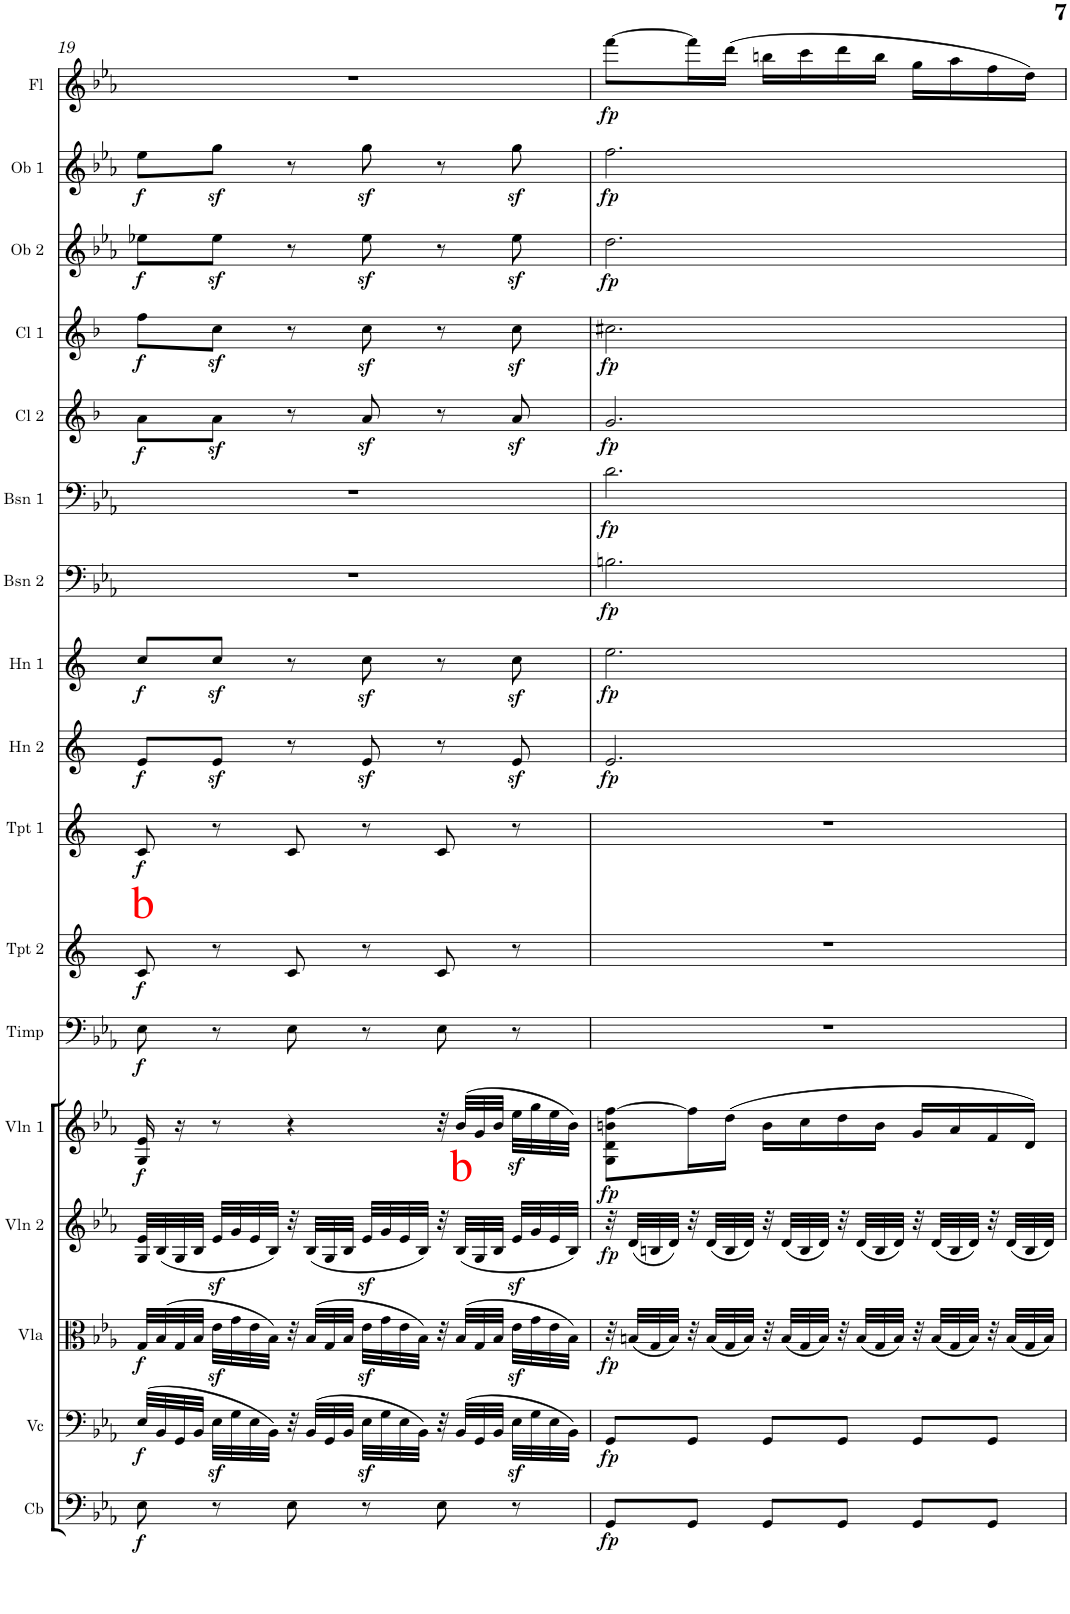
**kern	**dynam	**kern	**dynam	**kern	**dynam	**kern	**dynam	**kern	**text	**dynam	**kern	**dynam	**kern	**dynam	**kern	**text	**dynam	**kern	**dynam	**kern	**dynam	**kern	**dynam	**kern	**dynam	**kern	**dynam	**kern	**dynam	**kern	**dynam	**kern	**dynam	**kern	**dynam
*part17	*part17	*part16	*part16	*part15	*part15	*part14	*part14	*part13	*part13	*part13	*part12	*part12	*part11	*part11	*part10	*part10	*part10	*part9	*part9	*part8	*part8	*part7	*part7	*part6	*part6	*part5	*part5	*part4	*part4	*part3	*part3	*part2	*part2	*part1	*part1
*staff17	*staff17	*staff16	*staff16	*staff15	*staff15	*staff14	*staff14	*staff13	*staff13	*staff13	*staff12	*staff12	*staff11	*staff11	*staff10	*staff10	*staff10	*staff9	*staff9	*staff8	*staff8	*staff7	*staff7	*staff6	*staff6	*staff5	*staff5	*staff4	*staff4	*staff3	*staff3	*staff2	*staff2	*staff1	*staff1
*I"Contrabass	*	*I"Violoncello	*	*I"Viola	*	*I"Violin 2	*	*I"Violin 1	*	*	*I"Timpani	*	*I"Eb Trumpet 2	*	*I"Eb Trumpet 1	*	*	*I"Eb Horn 2	*	*I"Eb Horn 1	*	*I"Bassoon 2	*	*I"Bassoon 1	*	*I"Bb Clarinet 2	*	*I"Bb Clarinet 1	*	*I"Oboe 2	*	*I"Oboe 1	*	*I"Flute	*
*I'Cb	*	*I'Vc	*	*I'Vla	*	*I'Vln 2	*	*I'Vln 1	*	*	*I'Timp	*	*I'Tpt 2	*	*I'Tpt 1	*	*	*I'Hn 2	*	*I'Hn 1	*	*I'Bsn 2	*	*I'Bsn 1	*	*I'Cl 2	*	*I'Cl 1	*	*I'Ob 2	*	*I'Ob 1	*	*I'Fl	*
!!LO:PB:g=z
*clefF4	*	*clefF4	*	*clefC3	*	*clefG2	*	*clefG2	*	*	*clefF4	*	*clefG2	*	*clefG2	*	*	*clefG2	*	*clefG2	*	*clefF4	*	*clefF4	*	*clefG2	*	*clefG2	*	*clefG2	*	*clefG2	*	*clefG2	*
*Trd7c12	*	*	*	*	*	*	*	*	*	*	*	*	*Trd-2c-3	*	*Trd-2c-3	*	*	*Trd5c9	*	*Trd5c9	*	*	*	*	*	*Trd1c2	*	*Trd1c2	*	*	*	*	*	*	*
*k[b-e-a-]	*	*k[b-e-a-]	*	*k[b-e-a-]	*	*k[b-e-a-]	*	*k[b-e-a-]	*	*	*k[b-e-a-]	*	*k[]	*	*k[]	*	*	*k[]	*	*k[]	*	*k[b-e-a-]	*	*k[b-e-a-]	*	*k[b-]	*	*k[b-]	*	*k[b-e-a-]	*	*k[b-e-a-]	*	*k[b-e-a-]	*
*M3/4	*	*M3/4	*	*M3/4	*	*M3/4	*	*M3/4	*	*	*M3/4	*	*M3/4	*	*M3/4	*	*	*M3/4	*	*M3/4	*	*M3/4	*	*M3/4	*	*M3/4	*	*M3/4	*	*M3/4	*	*M3/4	*	*M3/4	*
=19	=19	=19	=19	=19	=19	=19	=19	=19	=19	=19	=19	=19	=19	=19	=19	=19	=19	=19	=19	=19	=19	=19	=19	=19	=19	=19	=19	=19	=19	=19	=19	=19	=19	=19	=19
!	!LO:DY:b	!	!LO:DY:b	!	!LO:DY:b	!	!	!	!	!LO:DY:b	!	!LO:DY:b	!	!LO:DY:b	!	!LO:LY:b:color=#FF0000	!LO:DY:b	!	!LO:DY:b	!	!LO:DY:b	!	!	!	!	!	!LO:DY:b	!	!LO:DY:b	!	!LO:DY:b	!	!LO:DY:b	!	!
8E-\	f	(32E-/LLL	f	32G/LLL	f	32G/ 32e-/LLL	.	16G/ 16e-/	.	f	8E-\	f	8c/	f	8c/	b	f	8e/L	f	8cc/L	f	2.r	.	2.r	.	8a\L	f	8ff\L	f	8ee-X\L	f	8ee-\L	f	2.r	.
.	.	32BB-/	.	(32B-/	.	(32B-/	.	.	.	.	.	.	.	.	.	.	.	.	.	.	.	.	.	.	.	.	.	.	.	.	.	.	.	.	.
.	.	32GG/	.	32G/	.	32G/	.	16r	.	.	.	.	.	.	.	.	.	.	.	.	.	.	.	.	.	.	.	.	.	.	.	.	.	.	.
.	.	32BB-/JJJ	.	32B-/JJJ	.	32B-/JJJ	.	.	.	.	.	.	.	.	.	.	.	.	.	.	.	.	.	.	.	.	.	.	.	.	.	.	.	.	.
8r	.	32E-z<\LLL	.	32e-z<\LLL	.	32e-z</LLL	.	8r	.	.	8r	.	8r	.	8r	.	.	8ez</J	.	8ccz</J	.	.	.	.	.	8az<\J	.	8ccz<\J	.	8ee-z<\J	.	8ggz<\J	.	.	.
.	.	32G\	.	32g\	.	32g/	.	.	.	.	.	.	.	.	.	.	.	.	.	.	.	.	.	.	.	.	.	.	.	.	.	.	.	.	.
.	.	32E-\	.	32e-\	.	32e-/	.	.	.	.	.	.	.	.	.	.	.	.	.	.	.	.	.	.	.	.	.	.	.	.	.	.	.	.	.
.	.	32BB-\JJJ)	.	32B-\JJJ)	.	32B-/JJJ)	.	.	.	.	.	.	.	.	.	.	.	.	.	.	.	.	.	.	.	.	.	.	.	.	.	.	.	.	.
8E-\	.	32r	.	32r	.	32r	.	4r	.	.	8E-\	.	8c/	.	8c/	.	.	8r	.	8r	.	.	.	.	.	8r	.	8r	.	8r	.	8r	.	.	.
.	.	(32BB-/LLL	.	(32B-/LLL	.	(32B-/LLL	.	.	.	.	.	.	.	.	.	.	.	.	.	.	.	.	.	.	.	.	.	.	.	.	.	.	.	.	.
.	.	32GG/	.	32G/	.	32G/	.	.	.	.	.	.	.	.	.	.	.	.	.	.	.	.	.	.	.	.	.	.	.	.	.	.	.	.	.
.	.	32BB-/JJJ	.	32B-/JJJ	.	32B-/JJJ	.	.	.	.	.	.	.	.	.	.	.	.	.	.	.	.	.	.	.	.	.	.	.	.	.	.	.	.	.
8r	.	32E-z<\LLL	.	32e-z<\LLL	.	32e-z</LLL	.	.	.	.	8r	.	8r	.	8r	.	.	8ez</	.	8ccz<\	.	.	.	.	.	8az</	.	8ccz<\	.	8ee-z<\	.	8ggz<\	.	.	.
.	.	32G\	.	32g\	.	32g/	.	.	.	.	.	.	.	.	.	.	.	.	.	.	.	.	.	.	.	.	.	.	.	.	.	.	.	.	.
.	.	32E-\	.	32e-\	.	32e-/	.	.	.	.	.	.	.	.	.	.	.	.	.	.	.	.	.	.	.	.	.	.	.	.	.	.	.	.	.
.	.	32BB-\JJJ)	.	32B-\JJJ)	.	32B-/JJJ)	.	.	.	.	.	.	.	.	.	.	.	.	.	.	.	.	.	.	.	.	.	.	.	.	.	.	.	.	.
8E-\	.	32r	.	32r	.	32r	.	32r	.	.	8E-\	.	8c/	.	8c/	.	.	8r	.	8r	.	.	.	.	.	8r	.	8r	.	8r	.	8r	.	.	.
!	!	!	!	!	!	!	!	!	!LO:LY:b:color=#FF0000	!	!	!	!	!	!	!	!	!	!	!	!	!	!	!	!	!	!	!	!	!	!	!	!	!	!
.	.	(32BB-/LLL	.	(32B-/LLL	.	(32B-/LLL	.	(32b-/LLL	b	.	.	.	.	.	.	.	.	.	.	.	.	.	.	.	.	.	.	.	.	.	.	.	.	.	.
.	.	32GG/	.	32G/	.	32G/	.	32g/	.	.	.	.	.	.	.	.	.	.	.	.	.	.	.	.	.	.	.	.	.	.	.	.	.	.	.
.	.	32BB-/JJJ	.	32B-/JJJ	.	32B-/JJJ	.	32b-/JJJ	.	.	.	.	.	.	.	.	.	.	.	.	.	.	.	.	.	.	.	.	.	.	.	.	.	.	.
8r	.	32E-z<\LLL	.	32e-z<\LLL	.	32e-z</LLL	.	32ee-z<\LLL	.	.	8r	.	8r	.	8r	.	.	8ez</	.	8ccz<\	.	.	.	.	.	8az</	.	8ccz<\	.	8ee-z<\	.	8ggz<\	.	.	.
.	.	32G\	.	32g\	.	32g/	.	32gg\	.	.	.	.	.	.	.	.	.	.	.	.	.	.	.	.	.	.	.	.	.	.	.	.	.	.	.
.	.	32E-\	.	32e-\	.	32e-/	.	32ee-\	.	.	.	.	.	.	.	.	.	.	.	.	.	.	.	.	.	.	.	.	.	.	.	.	.	.	.
.	.	32BB-\JJJ)	.	32B-\JJJ)	.	32B-/JJJ)	.	32b-\JJJ)	.	.	.	.	.	.	.	.	.	.	.	.	.	.	.	.	.	.	.	.	.	.	.	.	.	.	.
=20	=20	=20	=20	=20	=20	=20	=20	=20	=20	=20	=20	=20	=20	=20	=20	=20	=20	=20	=20	=20	=20	=20	=20	=20	=20	=20	=20	=20	=20	=20	=20	=20	=20	=20	=20
!	!LO:DY:b	!	!LO:DY:b	!	!LO:DY:b	!	!LO:DY:b	!	!	!LO:DY:b	!	!	!	!	!	!	!	!	!LO:DY:b	!	!LO:DY:b	!	!LO:DY:b	!	!LO:DY:b	!	!LO:DY:b	!	!LO:DY:b	!	!LO:DY:b	!	!LO:DY:b	!	!LO:DY:b
8GG/L	fp	8GG/L	fp	32r	fp	32r	fp	8G\ 8d\ 8bn\ [8ff\L	.	fp	2.r	.	2.r	.	2.r	.	.	2.e/	fp	2.ee\	fp	2.Bn\	fp	2.d\	fp	2.g/	fp	2.cc#X\	fp	2.dd\	fp	2.ff\	fp	[8fff\L	fp
.	.	.	.	(32Bn/LLL	.	(32d/LLL	.	.	.	.	.	.	.	.	.	.	.	.	.	.	.	.	.	.	.	.	.	.	.	.	.	.	.	.	.
.	.	.	.	32G/	.	32Bn/	.	.	.	.	.	.	.	.	.	.	.	.	.	.	.	.	.	.	.	.	.	.	.	.	.	.	.	.	.
.	.	.	.	32B/JJJ)	.	32d/JJJ)	.	.	.	.	.	.	.	.	.	.	.	.	.	.	.	.	.	.	.	.	.	.	.	.	.	.	.	.	.
8GG/J	.	8GG/J	.	32r	.	32r	.	16ff\L]	.	.	.	.	.	.	.	.	.	.	.	.	.	.	.	.	.	.	.	.	.	.	.	.	.	16fff\L]	.
.	.	.	.	(32B/LLL	.	(32d/LLL	.	.	.	.	.	.	.	.	.	.	.	.	.	.	.	.	.	.	.	.	.	.	.	.	.	.	.	.	.
.	.	.	.	32G/	.	32B/	.	(16dd\JJ	.	.	.	.	.	.	.	.	.	.	.	.	.	.	.	.	.	.	.	.	.	.	.	.	.	(16ddd\JJ	.
.	.	.	.	32B/JJJ)	.	32d/JJJ)	.	.	.	.	.	.	.	.	.	.	.	.	.	.	.	.	.	.	.	.	.	.	.	.	.	.	.	.	.
8GG/L	.	8GG/L	.	32r	.	32r	.	16b\LL	.	.	.	.	.	.	.	.	.	.	.	.	.	.	.	.	.	.	.	.	.	.	.	.	.	16bbn\LL	.
.	.	.	.	(32B/LLL	.	(32d/LLL	.	.	.	.	.	.	.	.	.	.	.	.	.	.	.	.	.	.	.	.	.	.	.	.	.	.	.	.	.
.	.	.	.	32G/	.	32B/	.	16cc\	.	.	.	.	.	.	.	.	.	.	.	.	.	.	.	.	.	.	.	.	.	.	.	.	.	16ccc\	.
.	.	.	.	32B/JJJ)	.	32d/JJJ)	.	.	.	.	.	.	.	.	.	.	.	.	.	.	.	.	.	.	.	.	.	.	.	.	.	.	.	.	.
8GG/J	.	8GG/J	.	32r	.	32r	.	16dd\	.	.	.	.	.	.	.	.	.	.	.	.	.	.	.	.	.	.	.	.	.	.	.	.	.	16ddd\	.
.	.	.	.	(32B/LLL	.	(32d/LLL	.	.	.	.	.	.	.	.	.	.	.	.	.	.	.	.	.	.	.	.	.	.	.	.	.	.	.	.	.
.	.	.	.	32G/	.	32B/	.	16b\JJ	.	.	.	.	.	.	.	.	.	.	.	.	.	.	.	.	.	.	.	.	.	.	.	.	.	16bb\JJ	.
.	.	.	.	32B/JJJ)	.	32d/JJJ)	.	.	.	.	.	.	.	.	.	.	.	.	.	.	.	.	.	.	.	.	.	.	.	.	.	.	.	.	.
8GG/L	.	8GG/L	.	32r	.	32r	.	16g/LL	.	.	.	.	.	.	.	.	.	.	.	.	.	.	.	.	.	.	.	.	.	.	.	.	.	16gg\LL	.
.	.	.	.	(32B/LLL	.	(32d/LLL	.	.	.	.	.	.	.	.	.	.	.	.	.	.	.	.	.	.	.	.	.	.	.	.	.	.	.	.	.
.	.	.	.	32G/	.	32B/	.	16a-/	.	.	.	.	.	.	.	.	.	.	.	.	.	.	.	.	.	.	.	.	.	.	.	.	.	16aa-\	.
.	.	.	.	32B/JJJ)	.	32d/JJJ)	.	.	.	.	.	.	.	.	.	.	.	.	.	.	.	.	.	.	.	.	.	.	.	.	.	.	.	.	.
8GG/J	.	8GG/J	.	32r	.	32r	.	16f/	.	.	.	.	.	.	.	.	.	.	.	.	.	.	.	.	.	.	.	.	.	.	.	.	.	16ff\	.
.	.	.	.	(32B/LLL	.	(32d/LLL	.	.	.	.	.	.	.	.	.	.	.	.	.	.	.	.	.	.	.	.	.	.	.	.	.	.	.	.	.
.	.	.	.	32G/	.	32B/	.	16d/JJ)	.	.	.	.	.	.	.	.	.	.	.	.	.	.	.	.	.	.	.	.	.	.	.	.	.	16dd\JJ)	.
.	.	.	.	32B/JJJ)	.	32d/JJJ)	.	.	.	.	.	.	.	.	.	.	.	.	.	.	.	.	.	.	.	.	.	.	.	.	.	.	.	.	.
=	=	=	=	=	=	=	=	=	=	=	=	=	=	=	=	=	=	=	=	=	=	=	=	=	=	=	=	=	=	=	=	=	=	=	=
*-	*-	*-	*-	*-	*-	*-	*-	*-	*-	*-	*-	*-	*-	*-	*-	*-	*-	*-	*-	*-	*-	*-	*-	*-	*-	*-	*-	*-	*-	*-	*-	*-	*-	*-	*-
